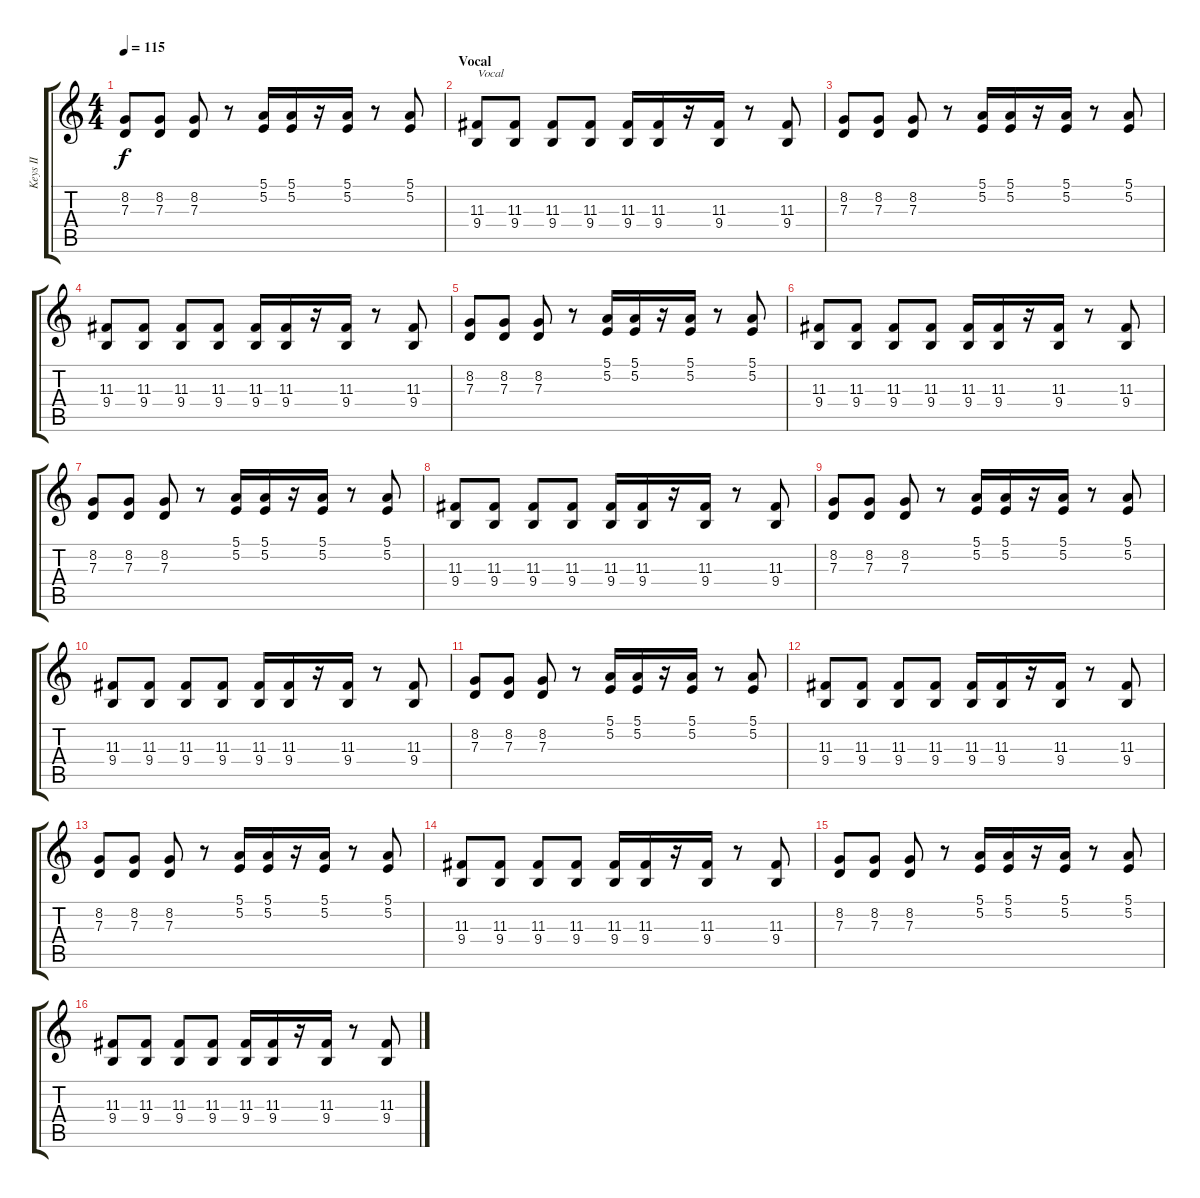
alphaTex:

\track ("Keys II" "Keys II") {instrument kalimba}
\staff {score tabs}
\tuning (E4 B3 G3 D3 A2 E2) {hide}
\ts (4 4)
\tempo 115
\clef g2
\ks c
(8.2 7.3).8{dy f} (8.2 7.3).8 (8.2 7.3).8 r.8 (5.1 5.2).16 (5.1 5.2).16 r.16 (5.1 5.2).16 r.8 (5.1 5.2).8 |
\section ("" "Vocal")
(11.3 9.4).8{txt "Vocal"} (11.3 9.4).8 (11.3 9.4).8 (11.3 9.4).8 (11.3 9.4).16 (11.3 9.4).16 r.16 (11.3 9.4).16 r.8 (11.3 9.4).8 |
(8.2 7.3).8 (8.2 7.3).8 (8.2 7.3).8 r.8 (5.1 5.2).16 (5.1 5.2).16 r.16 (5.1 5.2).16 r.8 (5.1 5.2).8 |
(11.3 9.4).8 (11.3 9.4).8 (11.3 9.4).8 (11.3 9.4).8 (11.3 9.4).16 (11.3 9.4).16 r.16 (11.3 9.4).16 r.8 (11.3 9.4).8 |
(8.2 7.3).8 (8.2 7.3).8 (8.2 7.3).8 r.8 (5.1 5.2).16 (5.1 5.2).16 r.16 (5.1 5.2).16 r.8 (5.1 5.2).8 |
(11.3 9.4).8 (11.3 9.4).8 (11.3 9.4).8 (11.3 9.4).8 (11.3 9.4).16 (11.3 9.4).16 r.16 (11.3 9.4).16 r.8 (11.3 9.4).8 |
(8.2 7.3).8 (8.2 7.3).8 (8.2 7.3).8 r.8 (5.1 5.2).16 (5.1 5.2).16 r.16 (5.1 5.2).16 r.8 (5.1 5.2).8 |
(11.3 9.4).8 (11.3 9.4).8 (11.3 9.4).8 (11.3 9.4).8 (11.3 9.4).16 (11.3 9.4).16 r.16 (11.3 9.4).16 r.8 (11.3 9.4).8 |
(8.2 7.3).8 (8.2 7.3).8 (8.2 7.3).8 r.8 (5.1 5.2).16 (5.1 5.2).16 r.16 (5.1 5.2).16 r.8 (5.1 5.2).8 |
(11.3 9.4).8 (11.3 9.4).8 (11.3 9.4).8 (11.3 9.4).8 (11.3 9.4).16 (11.3 9.4).16 r.16 (11.3 9.4).16 r.8 (11.3 9.4).8 |
(8.2 7.3).8 (8.2 7.3).8 (8.2 7.3).8 r.8 (5.1 5.2).16 (5.1 5.2).16 r.16 (5.1 5.2).16 r.8 (5.1 5.2).8 |
(11.3 9.4).8 (11.3 9.4).8 (11.3 9.4).8 (11.3 9.4).8 (11.3 9.4).16 (11.3 9.4).16 r.16 (11.3 9.4).16 r.8 (11.3 9.4).8 |
(8.2 7.3).8 (8.2 7.3).8 (8.2 7.3).8 r.8 (5.1 5.2).16 (5.1 5.2).16 r.16 (5.1 5.2).16 r.8 (5.1 5.2).8 |
(11.3 9.4).8 (11.3 9.4).8 (11.3 9.4).8 (11.3 9.4).8 (11.3 9.4).16 (11.3 9.4).16 r.16 (11.3 9.4).16 r.8 (11.3 9.4).8 |
(8.2 7.3).8 (8.2 7.3).8 (8.2 7.3).8 r.8 (5.1 5.2).16 (5.1 5.2).16 r.16 (5.1 5.2).16 r.8 (5.1 5.2).8 |
(11.3 9.4).8 (11.3 9.4).8 (11.3 9.4).8 (11.3 9.4).8 (11.3 9.4).16 (11.3 9.4).16 r.16 (11.3 9.4).16 r.8 (11.3 9.4).8
